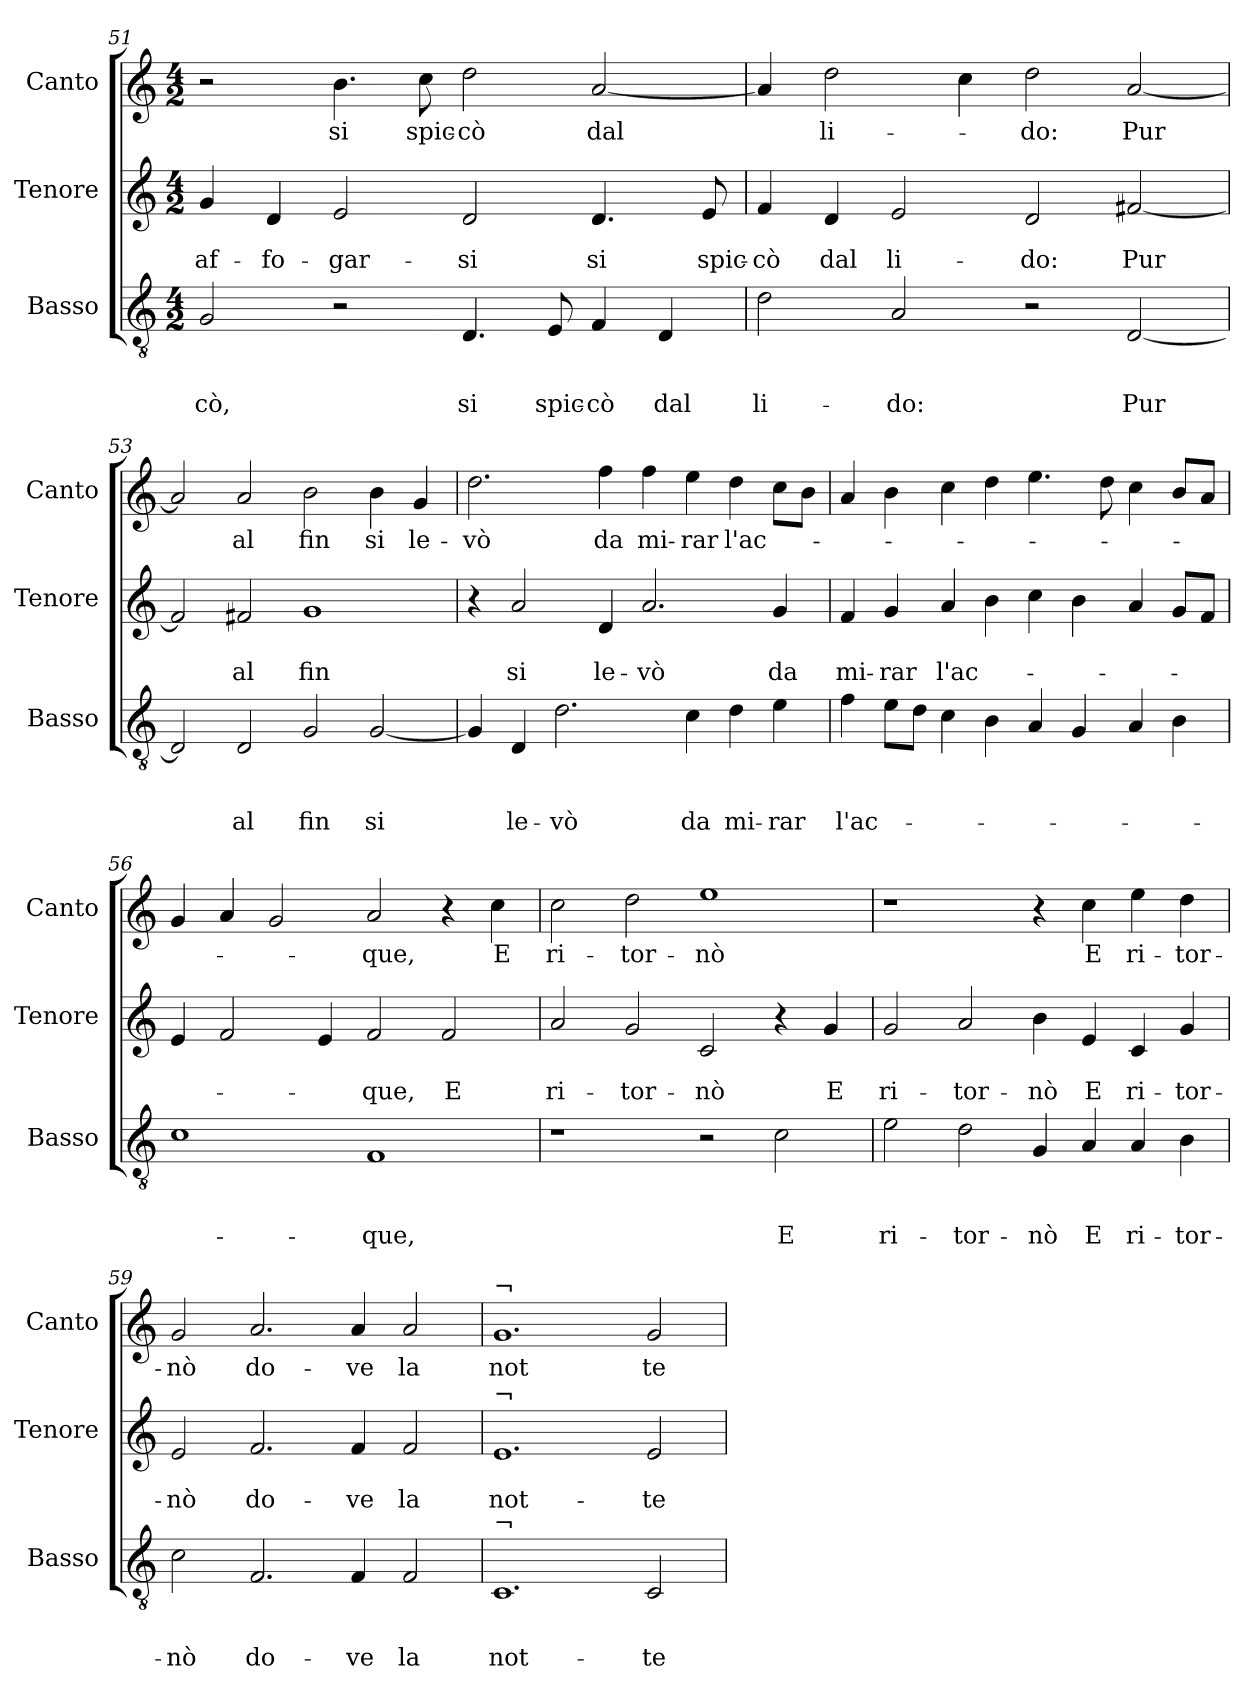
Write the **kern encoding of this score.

**kern	**text	**text	**text	**kern	**text	**text	**kern	**text
*part3	*part3	*part3	*part3	*part2	*part2	*part2	*part1	*part1
*staff3	*staff3	*staff3	*staff3	*staff2	*staff2	*staff2	*staff1	*staff1
*I"Basso	*	*	*	*I"Tenore	*	*	*I"Canto	*
*I'Basso	*	*	*	*I'Tenore	*	*	*I'Canto	*
!!LO:LB:g=z
*clefGv2	*	*	*	*clefG2	*	*	*clefG2	*
*k[]	*	*	*	*k[]	*	*	*k[]	*
*C:	*	*	*	*C:	*	*	*C:	*
*M4/2	*	*	*	*M4/2	*	*	*M4/2	*
=51	=51	=51	=51	=51	=51	=51	=51	=51
!	!	!	!LO:LY:b	!	!	!LO:LY:b	!	!
2G/	.	.	-cò,	4g/	.	af-	2r	.
!	!	!	!	!	!	!LO:LY:b	!	!
.	.	.	.	4d/	.	-fo-	.	.
!	!	!	!	!	!	!LO:LY:b	!	!LO:LY:b
2r	.	.	.	2e/	.	-gar-	4.b\	si
!	!	!	!	!	!	!	!	!LO:LY:b
.	.	.	.	.	.	.	8cc\	spic-
!	!	!	!LO:LY:b	!	!	!LO:LY:b	!	!LO:LY:b
4.D/	.	.	si	2d/	.	-si	2dd\	-cò
!	!	!	!LO:LY:b	!	!	!	!	!
8E/	.	.	spic-	.	.	.	.	.
!	!	!	!LO:LY:b	!	!	!LO:LY:b	!	!LO:LY:b
4F/	.	.	-cò	4.d/	.	si	[<2a/	dal
!	!	!	!LO:LY:b	!	!	!	!	!
4D/	.	.	dal	.	.	.	.	.
!	!	!	!	!	!	!LO:LY:b	!	!
.	.	.	.	8e/	.	spic-	.	.
=52	=52	=52	=52	=52	=52	=52	=52	=52
!	!	!	!LO:LY:b	!	!	!LO:LY:b	!	!
2d\	.	.	li-	4f/	.	-cò	4a/]	.
!	!	!	!	!	!	!LO:LY:b	!	!LO:LY:b
.	.	.	.	4d/	.	dal	2dd\	li-
!	!	!	!LO:LY:b	!	!	!LO:LY:b	!	!
2A/	.	.	-do:	2e/	.	li-	.	.
.	.	.	.	.	.	.	4cc\	.
!	!	!	!	!	!	!LO:LY:b	!	!LO:LY:b
2r	.	.	.	2d/	.	-do:	2dd\	-do:
!	!	!	!LO:LY:b	!	!	!LO:LY:b	!	!LO:LY:b
[<2D/	.	.	Pur	[<2f#X/	.	Pur	[<2a/	Pur
=53	=53	=53	=53	=53	=53	=53	=53	=53
2D/]	.	.	.	2f#/]	.	.	2a/]	.
!	!	!	!LO:LY:b	!	!	!LO:LY:b	!	!LO:LY:b
2D/	.	.	al	2f#X/	.	al	2a/	al
!	!	!	!LO:LY:b	!	!	!LO:LY:b	!	!LO:LY:b
2G/	.	.	fin	1g	.	fin	2b\	fin
!	!	!	!LO:LY:b	!	!	!	!	!LO:LY:b
[<2G/	.	.	si	.	.	.	4b\	si
!	!	!	!	!	!	!	!	!LO:LY:b
.	.	.	.	.	.	.	4g/	le-
=54	=54	=54	=54	=54	=54	=54	=54	=54
!	!	!	!	!	!	!	!	!LO:LY:b
4G/]	.	.	.	4r	.	.	2.dd\	-vò
!	!	!	!LO:LY:b	!	!	!LO:LY:b	!	!
4D/	.	.	le-	2a/	.	si	.	.
!	!	!	!LO:LY:b	!	!	!	!	!
2.d\	.	.	-vò	.	.	.	.	.
!	!	!	!	!	!	!LO:LY:b	!	!LO:LY:b
.	.	.	.	4d/	.	le-	4ff\	da
!	!	!	!	!	!	!LO:LY:b	!	!LO:LY:b
.	.	.	.	2.a/	.	-vò	4ff\	mi-
!	!	!	!LO:LY:b	!	!	!	!	!LO:LY:b
4c\	.	.	da	.	.	.	4ee\	-rar
!	!	!	!LO:LY:b	!	!	!	!	!LO:LY:b
4d\	.	.	mi-	.	.	.	4dd\	l'ac-
!	!	!	!LO:LY:b	!	!	!LO:LY:b	!	!
4e\	.	.	-rar	4g/	.	da	8cc\L	.
.	.	.	.	.	.	.	8b\J	.
!!LO:LB:g=z
=55	=55	=55	=55	=55	=55	=55	=55	=55
!	!	!	!LO:LY:b	!	!	!LO:LY:b	!	!
4f\	.	.	l'ac-	4f/	.	mi-	4a/	.
!	!	!	!	!	!	!LO:LY:b	!	!
8e\L	.	.	.	4g/	.	-rar	4b\	.
8d\J	.	.	.	.	.	.	.	.
!	!	!	!	!	!	!LO:LY:b	!	!
4c\	.	.	.	4a/	.	l'ac-	4cc\	.
4B\	.	.	.	4b\	.	.	4dd\	.
4A/	.	.	.	4cc\	.	.	4.ee\	.
4G/	.	.	.	4b\	.	.	.	.
.	.	.	.	.	.	.	8dd\	.
4A/	.	.	.	4a/	.	.	4cc\	.
4B\	.	.	.	8g/L	.	.	8b/L	.
.	.	.	.	8f/J	.	.	8a/J	.
=56	=56	=56	=56	=56	=56	=56	=56	=56
1c	.	.	.	4e/	.	.	4g/	.
.	.	.	.	2f/	.	.	4a/	.
.	.	.	.	.	.	.	2g/	.
.	.	.	.	4e/	.	.	.	.
!	!	!	!LO:LY:b	!	!	!LO:LY:b	!	!LO:LY:b
1F	.	.	-que,	2f/	.	-que,	2a/	-que,
!	!	!	!	!	!	!LO:LY:b	!	!
.	.	.	.	2f/	.	E	4r	.
!	!	!	!	!	!	!	!	!LO:LY:b
.	.	.	.	.	.	.	4cc\	E
=57	=57	=57	=57	=57	=57	=57	=57	=57
!	!	!	!	!	!	!LO:LY:b	!	!LO:LY:b
1r	.	.	.	2a/	.	ri-	2cc\	ri-
!	!	!	!	!	!	!LO:LY:b	!	!LO:LY:b
.	.	.	.	2g/	.	-tor-	2dd\	-tor-
!	!	!	!	!	!	!LO:LY:b	!	!LO:LY:b
2r	.	.	.	2c/	.	-nò	1ee	-nò
!	!	!	!LO:LY:b	!	!	!	!	!
2c\	.	.	E	4r	.	.	.	.
!	!	!	!	!	!	!LO:LY:b	!	!
.	.	.	.	4g/	.	E	.	.
=58	=58	=58	=58	=58	=58	=58	=58	=58
!	!	!	!LO:LY:b	!	!	!LO:LY:b	!	!
2e\	.	.	ri-	2g/	.	ri-	1r	.
!	!	!	!LO:LY:b	!	!	!LO:LY:b	!	!
2d\	.	.	-tor-	2a/	.	-tor-	.	.
!	!	!	!LO:LY:b	!	!	!LO:LY:b	!	!
4G/	.	.	-nò	4b\	.	-nò	4r	.
!	!	!	!LO:LY:b	!	!	!LO:LY:b	!	!LO:LY:b
4A/	.	.	E	4e/	.	E	4cc\	E
!	!	!	!LO:LY:b	!	!	!LO:LY:b	!	!LO:LY:b
4A/	.	.	ri-	4c/	.	ri-	4ee\	ri-
!	!	!	!LO:LY:b	!	!	!LO:LY:b	!	!LO:LY:b
4B\	.	.	-tor-	4g/	.	-tor-	4dd\	-tor-
=59	=59	=59	=59	=59	=59	=59	=59	=59
!	!	!	!LO:LY:b	!	!	!LO:LY:b	!	!LO:LY:b
2c\	.	.	-nò	2e/	.	-nò	2g/	-nò
!	!	!	!LO:LY:b	!	!	!LO:LY:b	!	!LO:LY:b
2.F/	.	.	do-	2.f/	.	do-	2.a/	do-
!	!	!	!LO:LY:b	!	!	!LO:LY:b	!	!LO:LY:b
4F/	.	.	-ve	4f/	.	-ve	4a/	-ve
!	!	!	!LO:LY:b	!	!	!LO:LY:b	!	!LO:LY:b
2F/	.	.	la	2f/	.	la	2a/	la
!!LO:LB:g=z
=60	=60	=60	=60	=60	=60	=60	=60	=60
!	!	!	!	!	!	!	!LO:TX:a:i:t=¬	!
!	!	!	!	!LO:TX:a:i:t=¬	!	!	!	!
!LO:TX:a:i:t=¬	!	!	!	!	!	!	!	!
!	!	!	!LO:LY:b	!	!	!LO:LY:b	!	!LO:LY:b
1.C	.	.	not-	1.e	.	not-	1.g	not
!	!	!	!LO:LY:b	!	!	!LO:LY:b	!	!LO:LY:b
2C/	.	.	-te	2e/	.	-te	2g/	te
=	=	=	=	=	=	=	=	=
*-	*-	*-	*-	*-	*-	*-	*-	*-
